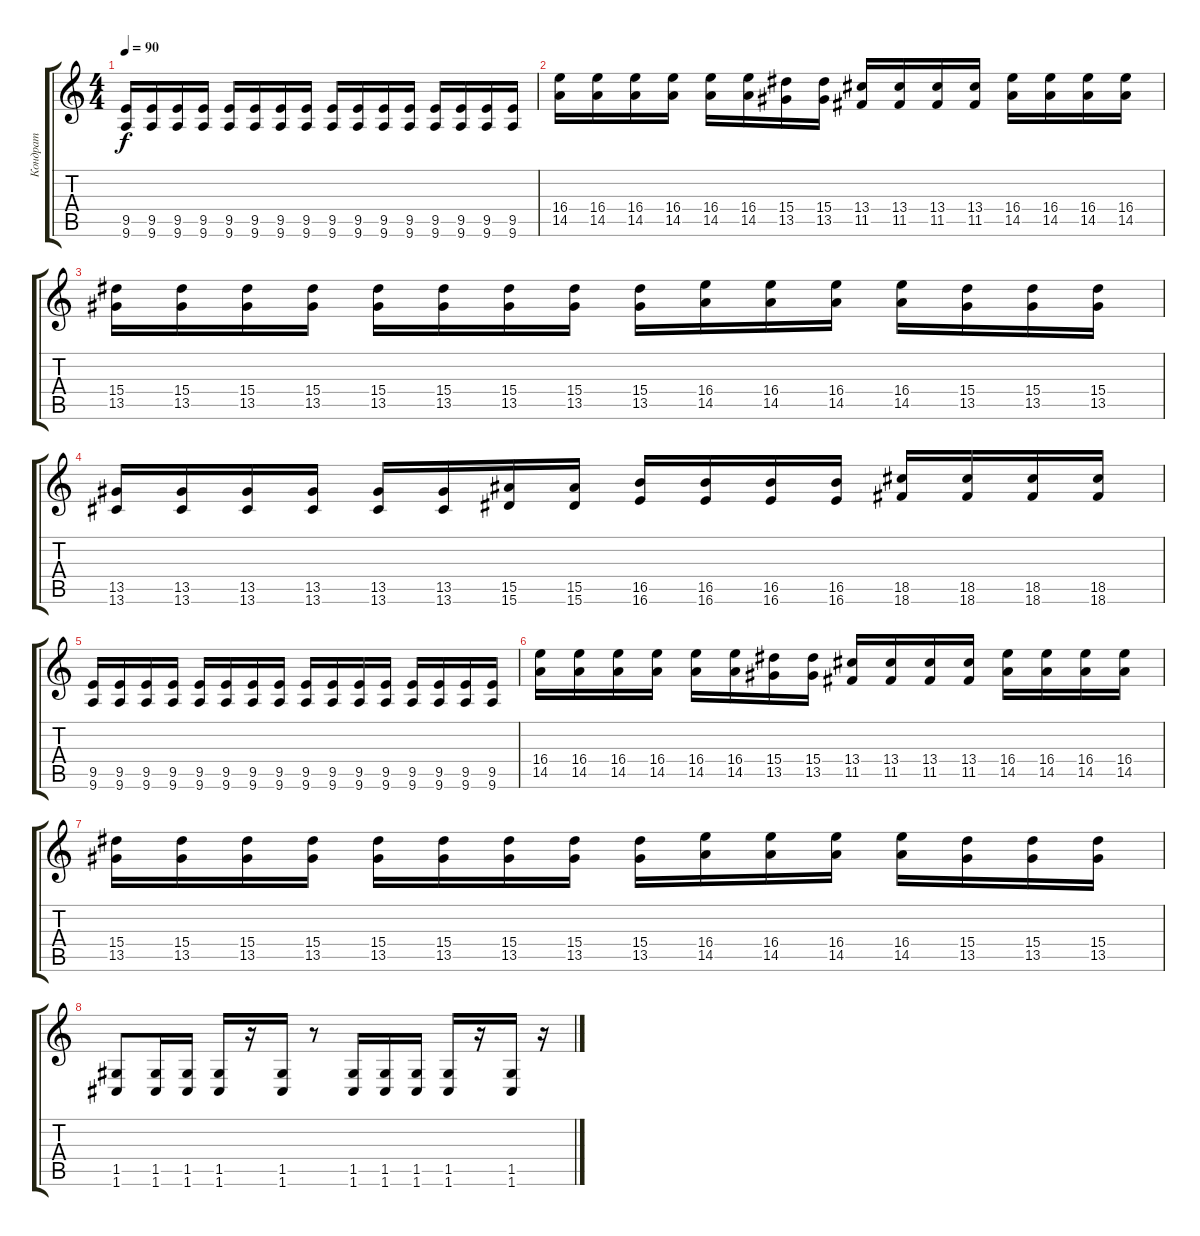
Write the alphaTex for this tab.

\track ("Кондрат" "Кондрат") {instrument overdrivenguitar}
\staff {score tabs}
\tuning (D4 A3 F3 C3 G2 C2) {hide}
\ts (4 4)
\tempo 90
\clef g2
\ks c
(9.5 9.6).16{dy f} (9.5 9.6).16 (9.5 9.6).16 (9.5 9.6).16 (9.5 9.6).16 (9.5 9.6).16 (9.5 9.6).16 (9.5 9.6).16 (9.5 9.6).16 (9.5 9.6).16 (9.5 9.6).16 (9.5 9.6).16 (9.5 9.6).16 (9.5 9.6).16 (9.5 9.6).16 (9.5 9.6).16 |
(16.4 14.5).16 (16.4 14.5).16 (16.4 14.5).16 (16.4 14.5).16 (16.4 14.5).16 (16.4 14.5).16 (15.4 13.5).16 (15.4 13.5).16 (13.4 11.5).16 (13.4 11.5).16 (13.4 11.5).16 (13.4 11.5).16 (16.4 14.5).16 (16.4 14.5).16 (16.4 14.5).16 (16.4 14.5).16 |
(15.4 13.5).16 (15.4 13.5).16 (15.4 13.5).16 (15.4 13.5).16 (15.4 13.5).16 (15.4 13.5).16 (15.4 13.5).16 (15.4 13.5).16 (15.4 13.5).16 (16.4 14.5).16 (16.4 14.5).16 (16.4 14.5).16 (16.4 14.5).16 (15.4 13.5).16 (15.4 13.5).16 (15.4 13.5).16 |
(13.5 13.6).16 (13.5 13.6).16 (13.5 13.6).16 (13.5 13.6).16 (13.5 13.6).16 (13.5 13.6).16 (15.5 15.6).16 (15.5 15.6).16 (16.5 16.6).16 (16.5 16.6).16 (16.5 16.6).16 (16.5 16.6).16 (18.5 18.6).16 (18.5 18.6).16 (18.5 18.6).16 (18.5 18.6).16 |
(9.5 9.6).16 (9.5 9.6).16 (9.5 9.6).16 (9.5 9.6).16 (9.5 9.6).16 (9.5 9.6).16 (9.5 9.6).16 (9.5 9.6).16 (9.5 9.6).16 (9.5 9.6).16 (9.5 9.6).16 (9.5 9.6).16 (9.5 9.6).16 (9.5 9.6).16 (9.5 9.6).16 (9.5 9.6).16 |
(16.4 14.5).16 (16.4 14.5).16 (16.4 14.5).16 (16.4 14.5).16 (16.4 14.5).16 (16.4 14.5).16 (15.4 13.5).16 (15.4 13.5).16 (13.4 11.5).16 (13.4 11.5).16 (13.4 11.5).16 (13.4 11.5).16 (16.4 14.5).16 (16.4 14.5).16 (16.4 14.5).16 (16.4 14.5).16 |
(15.4 13.5).16 (15.4 13.5).16 (15.4 13.5).16 (15.4 13.5).16 (15.4 13.5).16 (15.4 13.5).16 (15.4 13.5).16 (15.4 13.5).16 (15.4 13.5).16 (16.4 14.5).16 (16.4 14.5).16 (16.4 14.5).16 (16.4 14.5).16 (15.4 13.5).16 (15.4 13.5).16 (15.4 13.5).16 |
(1.5 1.6).8 (1.5 1.6).16 (1.5 1.6).16 (1.5 1.6).16 r.16 (1.5 1.6).16 r.8 (1.5 1.6).16 (1.5 1.6).16 (1.5 1.6).16 (1.5 1.6).16 r.16 (1.5 1.6).16 r.16
